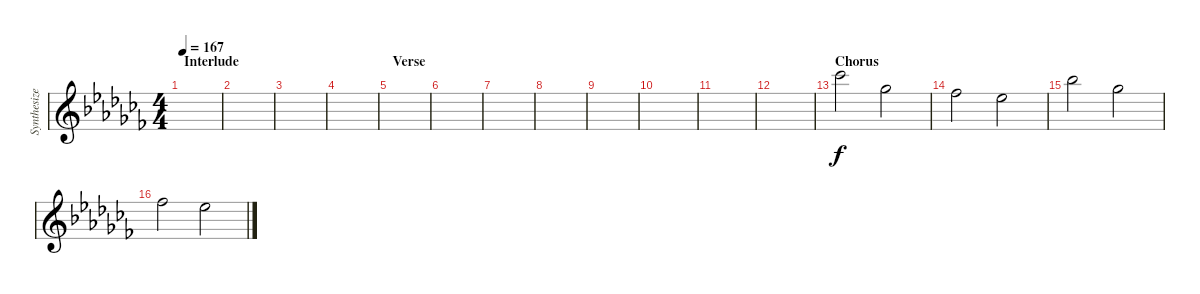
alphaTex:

\track ("Synthesizer (Staff 1)" "Synthesize") {instrument pad3polysynth}
\staff {score}
\tuning (E4 B3 G3 D3 A2 E2 B1) {hide}
\ts (4 4)
\section ("" "Interlude")
\tempo 167
\clef g2
\ks abminor
|
|
|
|
\section ("" "Verse")
|
|
|
|
|
|
|
|
\section ("" "Chorus")
19.1.2 14.1.2 |
12.1.2 11.1.2 |
18.1.2 14.1.2 |
12.1.2 11.1.2
